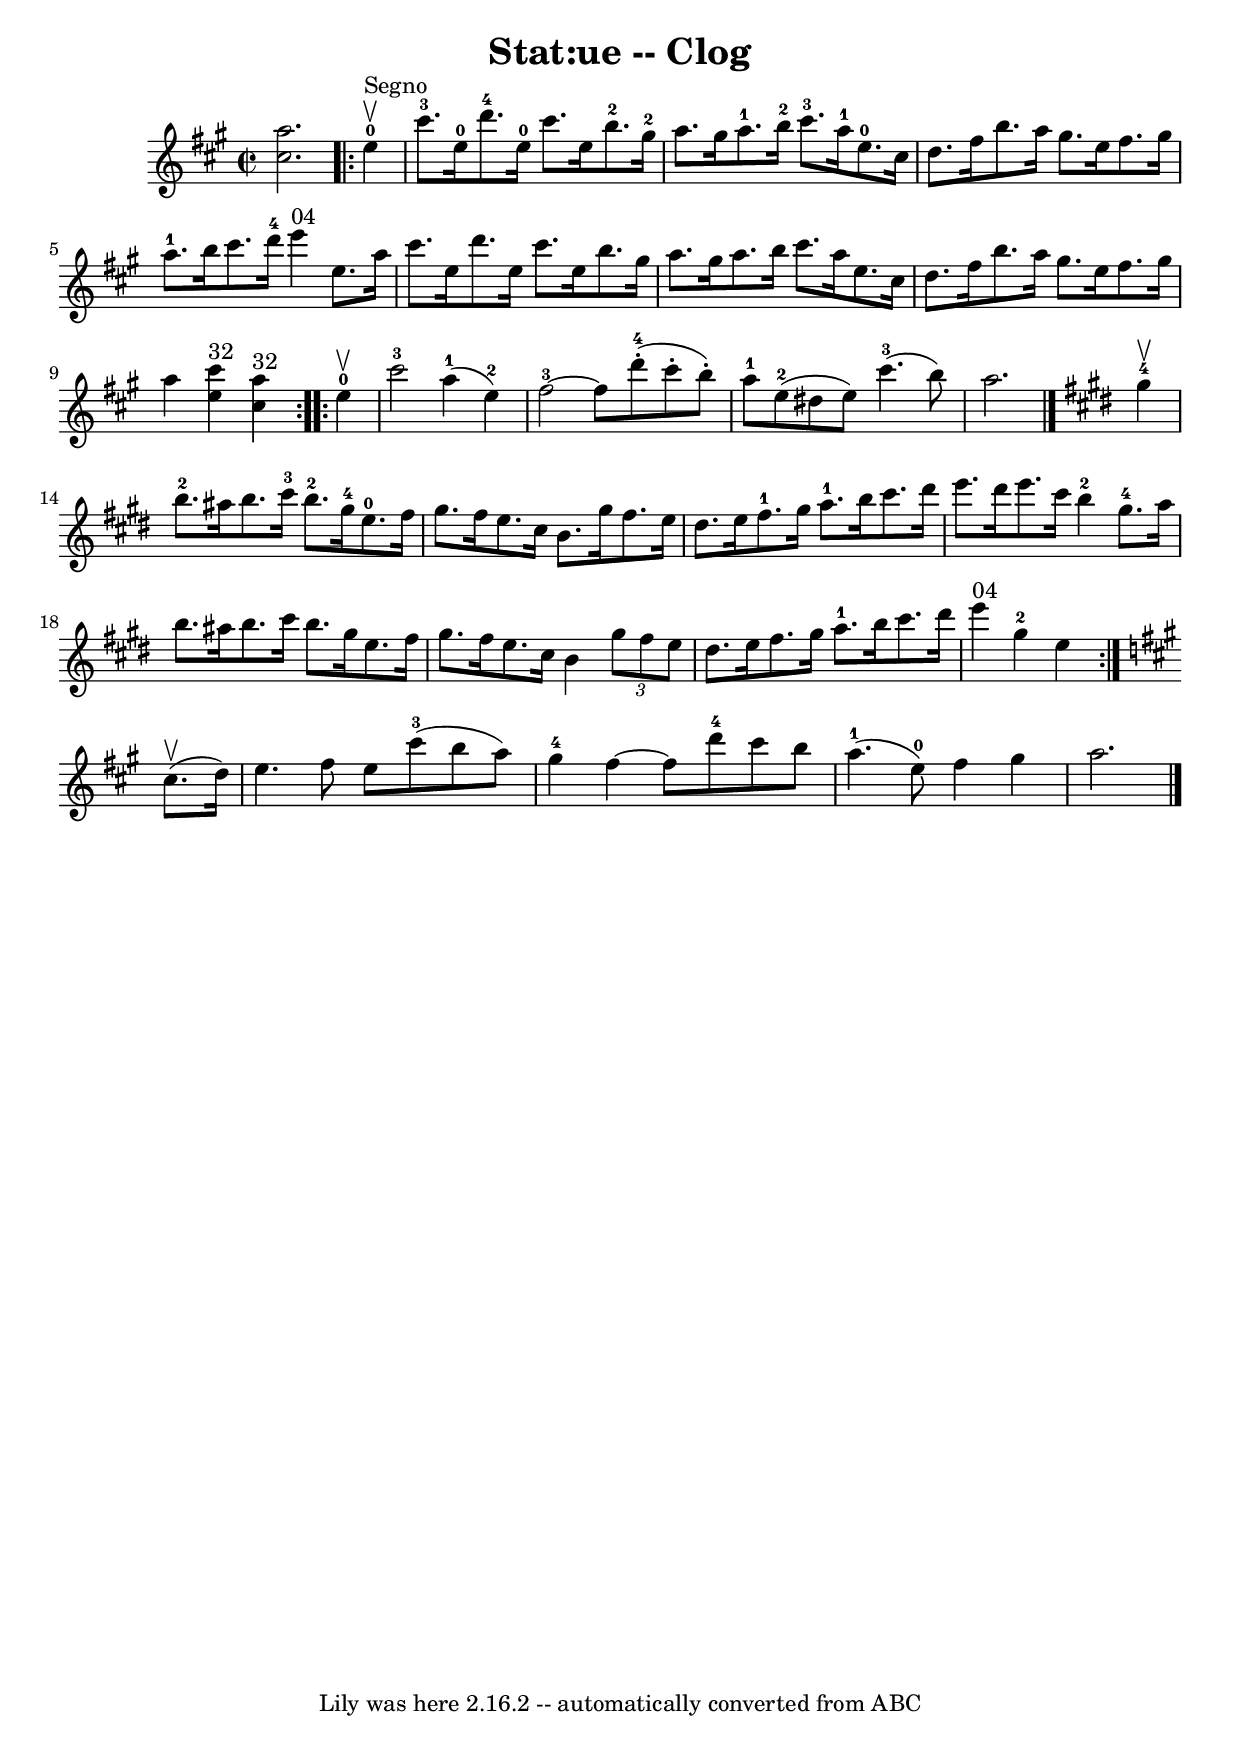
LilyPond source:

\version "2.16.2"
\include "Mammoth.ily"
\header {
  %% book = "Ryan's Mammoth Collection"
  crossRefNumber = "1"
  footnotes = "\\\\155 919"
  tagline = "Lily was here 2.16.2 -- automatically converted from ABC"
  title = "Stat:ue -- Clog"

}
voicedefault =  {


  \override Staff.TimeSignature #'style = #'C
  \time 2/2 
  \key a \major << cis''2. a''2.   >>   |
  

  \repeat volta 2 {
    e''4-0^"Segno"^\upbow |
    cis'''8.-3   
    e''16-0 d'''8.-4 e''16-0 cis'''8. e''16 b''8.-2   
    gis''16-2   |
    a''8. gis''16 a''8.-1 b''16-2     
    cis'''8.-3 a''16-1 e''8.-0 cis''16    |
    d''8.    
    fis''16 b''8. a''16 gis''8. e''16 fis''8. gis''16    |
    
    a''8.-1 b''16 cis'''8. d'''16-4 e'''4^"04" e''8.    
    a''16    |
    cis'''8. e''16 d'''8. e''16 cis'''8. e''16 
    b''8. gis''16    |
    a''8. gis''16 a''8. b''16    
    cis'''8. a''16 e''8. cis''16    |
    d''8. fis''16 b''8. 
    a''16 gis''8. e''16 fis''8. gis''16    |
    a''4    <<   
      e''4^"32" cis'''4   >>   << cis''4^"32" a''4   >> 
  }     

  \repeat volta 2 {
    e''4-0^\upbow |
    cis'''2-3 a''4-1(
    e''4-2)   |
    fis''2-3  ~ fis''8 d'''8-4(-.   
    cis'''8 -. b''8 -.)   |
    a''8-1 e''8-2(dis''8    
    e''8) cis'''4.-3(b''8)   |
    a''2.    \bar "|."   

    \key e \major gis''4-4^\upbow |
    b''8.-2 ais''16    
    b''8. cis'''16-3 b''8.-2 gis''16-4 e''8.-0 fis''16    
    |
    gis''8. fis''16 e''8. cis''16 b'8. gis''16 fis''8. 
    e''16    |
    dis''8. e''16 fis''8.-1 gis''16 a''8. 
    -1 b''16 cis'''8. dis'''16    |
    e'''8. dis'''16 e'''8. 
    cis'''16 b''4-2 gis''8.-4 a''16    |
    b''8.    
    ais''16 b''8. cis'''16 b''8. gis''16 e''8. fis''16    
    |
    gis''8. fis''16 e''8. cis''16 b'4    \times 2/3 {   
      gis''8 fis''8 e''8  
    }   |
    dis''8. e''16 fis''8.    
    gis''16 a''8.-1 b''16 cis'''8. dis'''16    |
    e'''4 
    ^"04" gis''4-2 e''4    
  }   
  \key a \major cis''8.^\upbow(d''16  
  -) |
  e''4. fis''8 e''8 cis'''8-3(b''8 a''8)   
  |
  gis''4-4 fis''4   ~ fis''8 d'''8-4 cis'''8 b''8 
  |
  a''4.-1(e''8-0) fis''4 gis''4    |
  
  a''2.      \bar "|."   

}

\score{
  <<

    \context Staff="default"
    {
      \voicedefault 
      
    }

  >>
  \layout {
    
  }
  \midi {
  }

}
